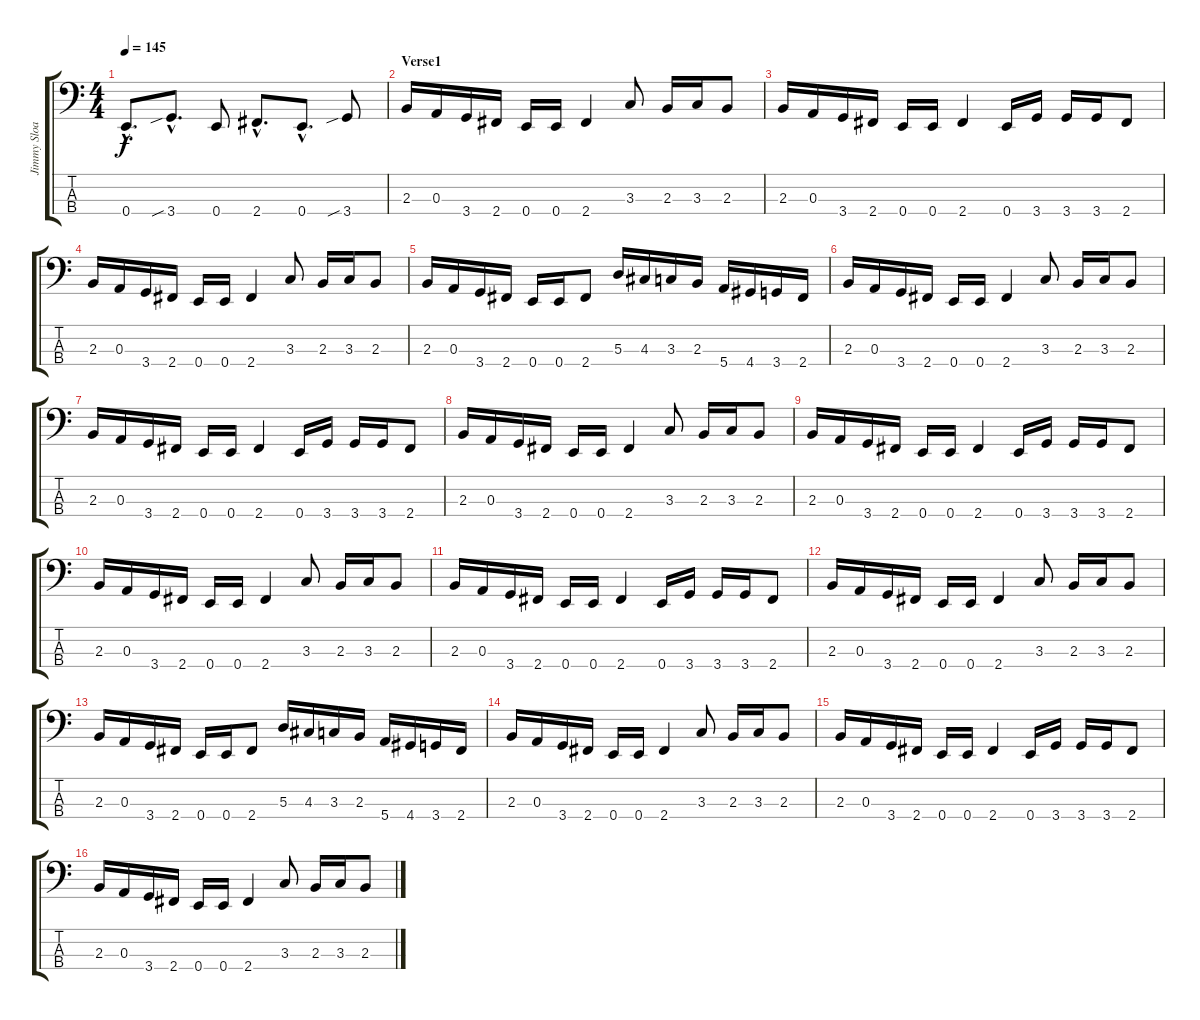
\track ("Jimmy Sloas" "Jimmy Sloa") {instrument electricbasspick}
\staff {score tabs}
\tuning (G2 D2 A1 E1) {hide}
\ts (4 4)
\tempo 145
\clef f4
\ks c
0.4{hac}.8{d dy f} 3.4{sib hac}.8{d} 0.4.8 2.4{hac}.8{d} 0.4{hac}.8{d} 3.4{sib}.8 |
\section ("" "Verse1")
2.3.16 0.3.16 3.4.16 2.4.16 0.4.16 0.4.16 2.4.4 3.3.8 2.3.16 3.3.16 2.3.8 |
2.3.16 0.3.16 3.4.16 2.4.16 0.4.16 0.4.16 2.4.4 0.4.16 3.4.16 3.4.16 3.4.16 2.4.8 |
2.3.16 0.3.16 3.4.16 2.4.16 0.4.16 0.4.16 2.4.4 3.3.8 2.3.16 3.3.16 2.3.8 |
2.3.16 0.3.16 3.4.16 2.4.16 0.4.16 0.4.16 2.4.8 5.3.16 4.3.16 3.3.16 2.3.16 5.4.16 4.4.16 3.4.16 2.4.16 |
2.3.16 0.3.16 3.4.16 2.4.16 0.4.16 0.4.16 2.4.4 3.3.8 2.3.16 3.3.16 2.3.8 |
2.3.16 0.3.16 3.4.16 2.4.16 0.4.16 0.4.16 2.4.4 0.4.16 3.4.16 3.4.16 3.4.16 2.4.8 |
2.3.16 0.3.16 3.4.16 2.4.16 0.4.16 0.4.16 2.4.4 3.3.8 2.3.16 3.3.16 2.3.8 |
2.3.16 0.3.16 3.4.16 2.4.16 0.4.16 0.4.16 2.4.4 0.4.16 3.4.16 3.4.16 3.4.16 2.4.8 |
2.3.16 0.3.16 3.4.16 2.4.16 0.4.16 0.4.16 2.4.4 3.3.8 2.3.16 3.3.16 2.3.8 |
2.3.16 0.3.16 3.4.16 2.4.16 0.4.16 0.4.16 2.4.4 0.4.16 3.4.16 3.4.16 3.4.16 2.4.8 |
2.3.16 0.3.16 3.4.16 2.4.16 0.4.16 0.4.16 2.4.4 3.3.8 2.3.16 3.3.16 2.3.8 |
2.3.16 0.3.16 3.4.16 2.4.16 0.4.16 0.4.16 2.4.8 5.3.16 4.3.16 3.3.16 2.3.16 5.4.16 4.4.16 3.4.16 2.4.16 |
2.3.16 0.3.16 3.4.16 2.4.16 0.4.16 0.4.16 2.4.4 3.3.8 2.3.16 3.3.16 2.3.8 |
2.3.16 0.3.16 3.4.16 2.4.16 0.4.16 0.4.16 2.4.4 0.4.16 3.4.16 3.4.16 3.4.16 2.4.8 |
2.3.16 0.3.16 3.4.16 2.4.16 0.4.16 0.4.16 2.4.4 3.3.8 2.3.16 3.3.16 2.3.8
